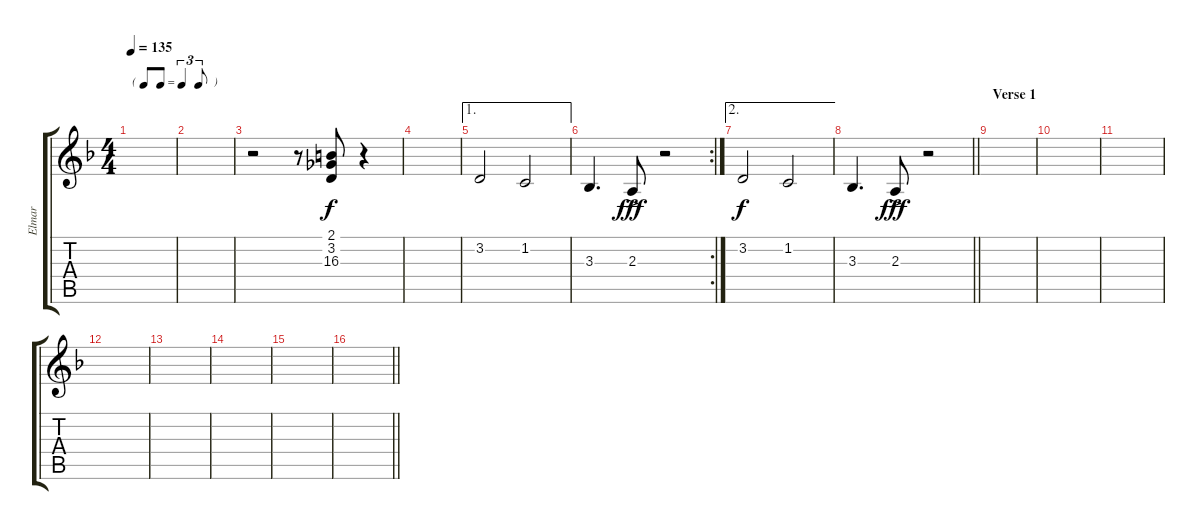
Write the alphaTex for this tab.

\track ("Elmar" "Elmar") {instrument altosax}
\staff {score tabs}
\tuning (E4 B3 G3 D3 A2 E2) {hide}
\ts (4 4)
\tf triplet8th
\tempo 135
\clef g2
\ks f
|
|
r.2 r.8 (2.1 3.2 16.3).8 r.4 |
|
\ae 1
3.2.2 1.2.2 |
\rc 2
3.3.4{d} 2.3{ac}.8{dy fff} r.2 |
\ae 2
3.2.2{dy f} 1.2.2 |
\barLineRight lightlight
3.3.4{d} 2.3{ac}.8{dy fff} r.2 |
\section ("" "Verse 1")
|
|
|
|
|
|
|
\barLineRight lightlight
